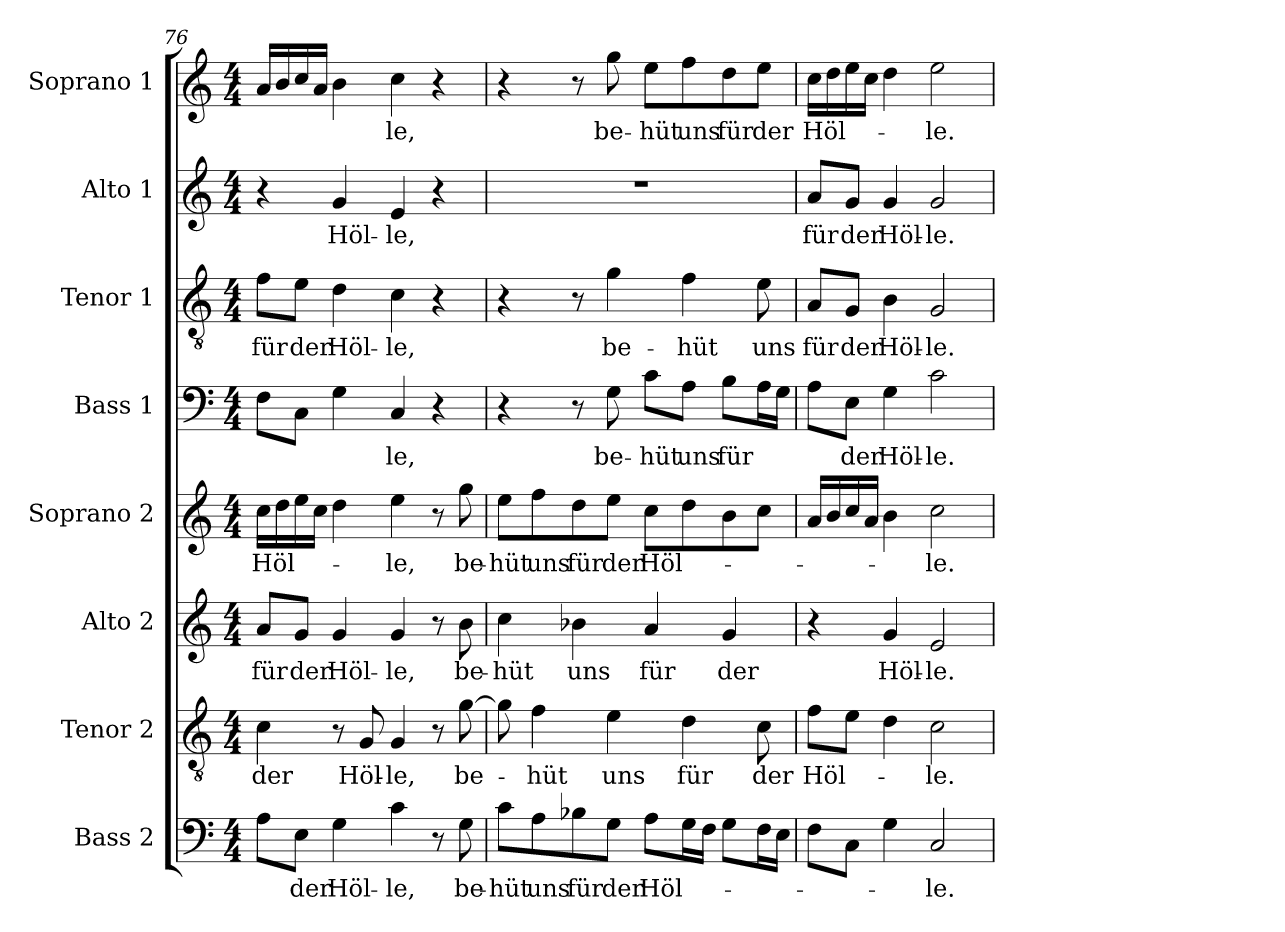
**kern	**text	**kern	**text	**kern	**text	**kern	**text	**kern	**text	**kern	**text	**kern	**text	**kern	**text
*part8	*part8	*part7	*part7	*part6	*part6	*part5	*part5	*part4	*part4	*part3	*part3	*part2	*part2	*part1	*part1
*staff8	*staff8	*staff7	*staff7	*staff6	*staff6	*staff5	*staff5	*staff4	*staff4	*staff3	*staff3	*staff2	*staff2	*staff1	*staff1
*I"Bass 2	*	*I"Tenor 2	*	*I"Alto 2	*	*I"Soprano 2	*	*I"Bass 1	*	*I"Tenor 1	*	*I"Alto 1	*	*I"Soprano 1	*
*I'B2	*	*I'T2	*	*I'A2	*	*I'S2	*	*I'B1	*	*I'T1	*	*I'A1	*	*I'S1	*
*clefF4	*	*clefGv2	*	*clefG2	*	*clefG2	*	*clefF4	*	*clefGv2	*	*clefG2	*	*clefG2	*
*	*	*ITrd7c12	*	*	*	*	*	*	*	*ITrd7c12	*	*	*	*	*
*k[]	*	*k[]	*	*k[]	*	*k[]	*	*k[]	*	*k[]	*	*k[]	*	*k[]	*
*C:	*	*C:	*	*C:	*	*C:	*	*C:	*	*C:	*	*C:	*	*C:	*
*M4/4	*	*M4/4	*	*M4/4	*	*M4/4	*	*M4/4	*	*M4/4	*	*M4/4	*	*M4/4	*
=76	=76	=76	=76	=76	=76	=76	=76	=76	=76	=76	=76	=76	=76	=76	=76
!	!	!	!LO:LY:b:color=#000000	!	!	!	!	!	!	!	!	!	!	!	!
!	!	!	!	!	!LO:LY:b:color=#000000	!	!	!	!	!	!	!	!	!	!
!	!	!	!	!	!	!	!LO:LY:b:color=#000000	!	!	!	!	!	!	!	!
!	!	!	!	!	!	!	!	!	!	!	!LO:LY:b:color=#000000	!	!	!	!
8Ai\L	.	4Ci\	der	8ai/L	für	16cci\LL	Höl-	8Fi\L	.	8Fi\L	für	4r	.	16ai/LL	.
.	.	.	.	.	.	16ddi\	.	.	.	.	.	.	.	16bi/	.
!	!LO:LY:b:color=#000000	!	!	!	!	!	!	!	!	!	!	!	!	!	!
!	!	!	!	!	!LO:LY:b:color=#000000	!	!	!	!	!	!	!	!	!	!
!	!	!	!	!	!	!	!	!	!	!	!LO:LY:b:color=#000000	!	!	!	!
8Ei\J	der	.	.	8gi/J	der	16eei\	.	8Ci\J	.	8Ei\J	der	.	.	16cci/	.
.	.	.	.	.	.	16cci\JJ	.	.	.	.	.	.	.	16ai/JJ	.
!	!LO:LY:b:color=#000000	!	!	!	!	!	!	!	!	!	!	!	!	!	!
!	!	!	!	!	!LO:LY:b:color=#000000	!	!	!	!	!	!	!	!	!	!
!	!	!	!	!	!	!	!	!	!	!	!LO:LY:b:color=#000000	!	!	!	!
!	!	!	!	!	!	!	!	!	!	!	!	!	!LO:LY:b:color=#000000	!	!
4Gi\	Höl-	8r	.	4gi/	Höl-	4ddi\	.	4Gi\	.	4Di\	Höl-	4gi/	Höl-	4bi\	.
!	!	!	!LO:LY:b:color=#000000	!	!	!	!	!	!	!	!	!	!	!	!
.	.	8GGi/	Höl-	.	.	.	.	.	.	.	.	.	.	.	.
!	!LO:LY:b:color=#000000	!	!	!	!	!	!	!	!	!	!	!	!	!	!
!	!	!	!LO:LY:b:color=#000000	!	!	!	!	!	!	!	!	!	!	!	!
!	!	!	!	!	!LO:LY:b:color=#000000	!	!	!	!	!	!	!	!	!	!
!	!	!	!	!	!	!	!LO:LY:b:color=#000000	!	!	!	!	!	!	!	!
!	!	!	!	!	!	!	!	!	!LO:LY:b:color=#000000	!	!	!	!	!	!
!	!	!	!	!	!	!	!	!	!	!	!LO:LY:b:color=#000000	!	!	!	!
!	!	!	!	!	!	!	!	!	!	!	!	!	!LO:LY:b:color=#000000	!	!
!	!	!	!	!	!	!	!	!	!	!	!	!	!	!	!LO:LY:b:color=#000000
4ci\	-le,	4GGi/	-le,	4gi/	-le,	4eei\	-le,	4Ci/	-le,	4Ci\	-le,	4ei/	-le,	4cci\	-le,
8r	.	8r	.	8r	.	8r	.	4r	.	4r	.	4r	.	4r	.
!	!LO:LY:b:color=#000000	!	!	!	!	!	!	!	!	!	!	!	!	!	!
!	!	!	!LO:LY:b:color=#000000	!	!	!	!	!	!	!	!	!	!	!	!
!	!	!	!	!	!LO:LY:b:color=#000000	!	!	!	!	!	!	!	!	!	!
!	!	!	!	!	!	!	!LO:LY:b:color=#000000	!	!	!	!	!	!	!	!
8Gi\	be-	[8Gi\	be-	8bi\	be-	8ggi\	be-	.	.	.	.	.	.	.	.
!!LO:PB:g=z
=77	=77	=77	=77	=77	=77	=77	=77	=77	=77	=77	=77	=77	=77	=77	=77
!	!LO:LY:b:color=#000000	!	!	!	!	!	!	!	!	!	!	!	!	!	!
!	!	!	!	!	!LO:LY:b:color=#000000	!	!	!	!	!	!	!	!	!	!
!	!	!	!	!	!	!	!LO:LY:b:color=#000000	!	!	!	!	!	!	!	!
8ci\L	-hüt	8Gi\]	.	4cci\	-hüt	8eei\L	-hüt	4r	.	4r	.	1r	.	4r	.
!	!LO:LY:b:color=#000000	!	!	!	!	!	!	!	!	!	!	!	!	!	!
!	!	!	!LO:LY:b:color=#000000	!	!	!	!	!	!	!	!	!	!	!	!
!	!	!	!	!	!	!	!LO:LY:b:color=#000000	!	!	!	!	!	!	!	!
8Ai\	uns	4Fi\	-hüt	.	.	8ffi\	uns	.	.	.	.	.	.	.	.
!	!LO:LY:b:color=#000000	!	!	!	!	!	!	!	!	!	!	!	!	!	!
!	!	!	!	!	!LO:LY:b:color=#000000	!	!	!	!	!	!	!	!	!	!
!	!	!	!	!	!	!	!LO:LY:b:color=#000000	!	!	!	!	!	!	!	!
8B-Xi\	für	.	.	4b-Xi\	uns	8ddi\	für	8r	.	8r	.	.	.	8r	.
!	!LO:LY:b:color=#000000	!	!	!	!	!	!	!	!	!	!	!	!	!	!
!	!	!	!LO:LY:b:color=#000000	!	!	!	!	!	!	!	!	!	!	!	!
!	!	!	!	!	!	!	!LO:LY:b:color=#000000	!	!	!	!	!	!	!	!
!	!	!	!	!	!	!	!	!	!LO:LY:b:color=#000000	!	!	!	!	!	!
!	!	!	!	!	!	!	!	!	!	!	!LO:LY:b:color=#000000	!	!	!	!
!	!	!	!	!	!	!	!	!	!	!	!	!	!	!	!LO:LY:b:color=#000000
8Gi\J	der	4Ei\	uns	.	.	8eei\J	der	8Gi\	be-	4Gi\	be-	.	.	8ggi\	be-
!	!LO:LY:b:color=#000000	!	!	!	!	!	!	!	!	!	!	!	!	!	!
!	!	!	!	!	!LO:LY:b:color=#000000	!	!	!	!	!	!	!	!	!	!
!	!	!	!	!	!	!	!LO:LY:b:color=#000000	!	!	!	!	!	!	!	!
!	!	!	!	!	!	!	!	!	!LO:LY:b:color=#000000	!	!	!	!	!	!
!	!	!	!	!	!	!	!	!	!	!	!	!	!	!	!LO:LY:b:color=#000000
8Ai\L	Höl-	.	.	4ai/	für	8cci\L	Höl-	8ci\L	-hüt	.	.	.	.	8eei\L	-hüt
!	!	!	!LO:LY:b:color=#000000	!	!	!	!	!	!	!	!	!	!	!	!
!	!	!	!	!	!	!	!	!	!LO:LY:b:color=#000000	!	!	!	!	!	!
!	!	!	!	!	!	!	!	!	!	!	!LO:LY:b:color=#000000	!	!	!	!
!	!	!	!	!	!	!	!	!	!	!	!	!	!	!	!LO:LY:b:color=#000000
16Gi\L	.	4Di\	für	.	.	8ddi\	.	8Ai\J	uns	4Fi\	-hüt	.	.	8ffi\	uns
16Fi\JJ	.	.	.	.	.	.	.	.	.	.	.	.	.	.	.
!	!	!	!	!	!LO:LY:b:color=#000000	!	!	!	!	!	!	!	!	!	!
!	!	!	!	!	!	!	!	!	!LO:LY:b:color=#000000	!	!	!	!	!	!
!	!	!	!	!	!	!	!	!	!	!	!	!	!	!	!LO:LY:b:color=#000000
8Gi\L	.	.	.	4gi/	der	8bi\	.	8Bi\L	für	.	.	.	.	8ddi\	für
!	!	!	!LO:LY:b:color=#000000	!	!	!	!	!	!	!	!	!	!	!	!
!	!	!	!	!	!	!	!	!	!	!	!LO:LY:b:color=#000000	!	!	!	!
!	!	!	!	!	!	!	!	!	!	!	!	!	!	!	!LO:LY:b:color=#000000
16Fi\L	.	8Ci\	der	.	.	8cci\J	.	16Ai\L	.	8Ei\	uns	.	.	8eei\J	der
16Ei\JJ	.	.	.	.	.	.	.	16Gi\JJ	.	.	.	.	.	.	.
=78	=78	=78	=78	=78	=78	=78	=78	=78	=78	=78	=78	=78	=78	=78	=78
!	!	!	!LO:LY:b:color=#000000	!	!	!	!	!	!	!	!	!	!	!	!
!	!	!	!	!	!	!	!	!	!	!	!LO:LY:b:color=#000000	!	!	!	!
!	!	!	!	!	!	!	!	!	!	!	!	!	!LO:LY:b:color=#000000	!	!
!	!	!	!	!	!	!	!	!	!	!	!	!	!	!	!LO:LY:b:color=#000000
8Fi\L	.	8Fi\L	Höl-	4r	.	16ai/LL	.	8Ai\L	.	8AAi/L	für	8ai/L	für	16cci\LL	Höl-
.	.	.	.	.	.	16bi/	.	.	.	.	.	.	.	16ddi\	.
!	!	!	!	!	!	!	!	!	!LO:LY:b:color=#000000	!	!	!	!	!	!
!	!	!	!	!	!	!	!	!	!	!	!LO:LY:b:color=#000000	!	!	!	!
!	!	!	!	!	!	!	!	!	!	!	!	!	!LO:LY:b:color=#000000	!	!
8Ci\J	.	8Ei\J	.	.	.	16cci/	.	8Ei\J	der	8GGi/J	der	8gi/J	der	16eei\	.
.	.	.	.	.	.	16ai/JJ	.	.	.	.	.	.	.	16cci\JJ	.
!	!	!	!	!	!LO:LY:b:color=#000000	!	!	!	!	!	!	!	!	!	!
!	!	!	!	!	!	!	!	!	!LO:LY:b:color=#000000	!	!	!	!	!	!
!	!	!	!	!	!	!	!	!	!	!	!LO:LY:b:color=#000000	!	!	!	!
!	!	!	!	!	!	!	!	!	!	!	!	!	!LO:LY:b:color=#000000	!	!
4Gi\	.	4Di\	.	4gi/	Höl-	4bi\	.	4Gi\	Höl-	4BBi\	Höl-	4gi/	Höl-	4ddi\	.
!	!LO:LY:b:color=#000000	!	!	!	!	!	!	!	!	!	!	!	!	!	!
!	!	!	!LO:LY:b:color=#000000	!	!	!	!	!	!	!	!	!	!	!	!
!	!	!	!	!	!LO:LY:b:color=#000000	!	!	!	!	!	!	!	!	!	!
!	!	!	!	!	!	!	!LO:LY:b:color=#000000	!	!	!	!	!	!	!	!
!	!	!	!	!	!	!	!	!	!LO:LY:b:color=#000000	!	!	!	!	!	!
!	!	!	!	!	!	!	!	!	!	!	!LO:LY:b:color=#000000	!	!	!	!
!	!	!	!	!	!	!	!	!	!	!	!	!	!LO:LY:b:color=#000000	!	!
!	!	!	!	!	!	!	!	!	!	!	!	!	!	!	!LO:LY:b:color=#000000
2Ci/	-le.	2Ci\	-le.	2ei/	-le.	2cci\	-le.	2ci\	-le.	2GGi/	-le.	2gi/	-le.	2eei\	-le.
=	=	=	=	=	=	=	=	=	=	=	=	=	=	=	=
*-	*-	*-	*-	*-	*-	*-	*-	*-	*-	*-	*-	*-	*-	*-	*-
